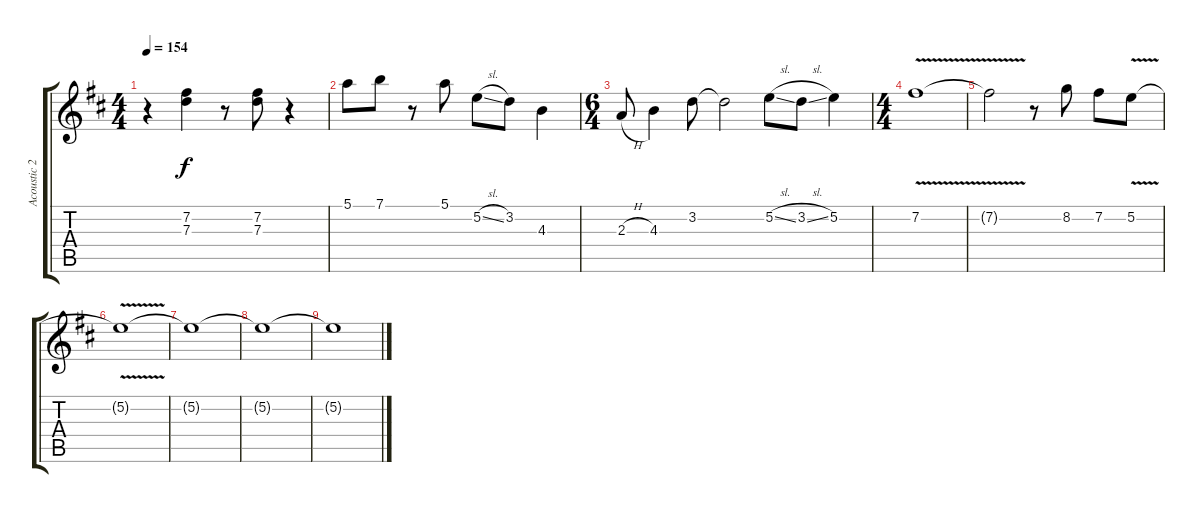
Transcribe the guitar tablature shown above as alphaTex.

\track ("Acoustic 2nd" "Acoustic 2") {instrument acousticguitarnylon}
\staff {score tabs}
\tuning (E4 B3 G3 D3 A2 E2) {hide}
\ts (4 4)
\tempo 154
\clef g2
\ks d
r.4{dy f} (7.2 7.3).4 r.8 (7.2 7.3).8 r.4 |
5.1.8 7.1.8 r.8 5.1.8 5.2{sl}.8 3.2.8 4.3.4 |
\ts (6 4)
2.3{h}.8 4.3.4 3.2.8 3.2{t}.2 5.2{sl}.8 3.2{sl}.8 5.2.4 |
\ts (4 4)
7.2{v}.1 |
7.2{t}.2 r.8 8.2.8 7.2.8 5.2{v}.8 |
5.2{t}.1 |
5.2{t}.1 |
5.2{t}.1 |
5.2{t}.1
